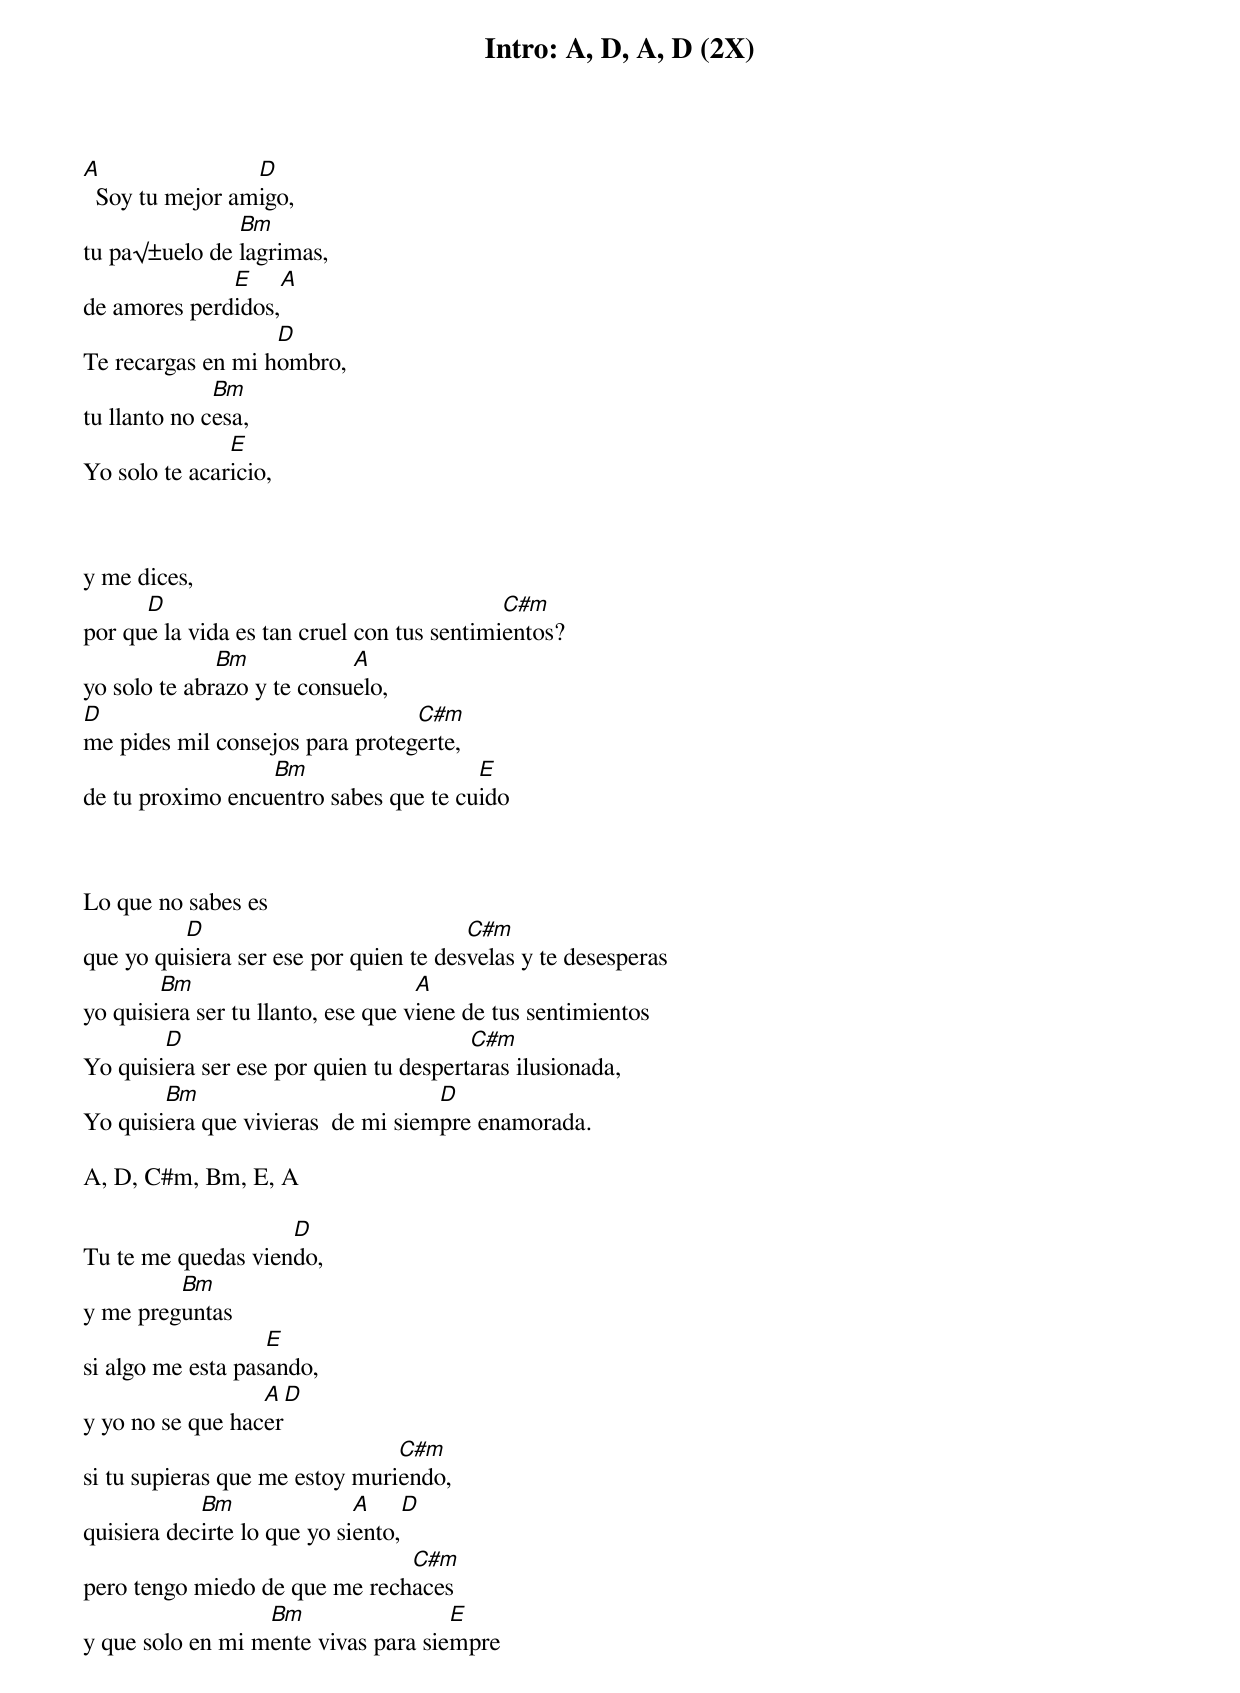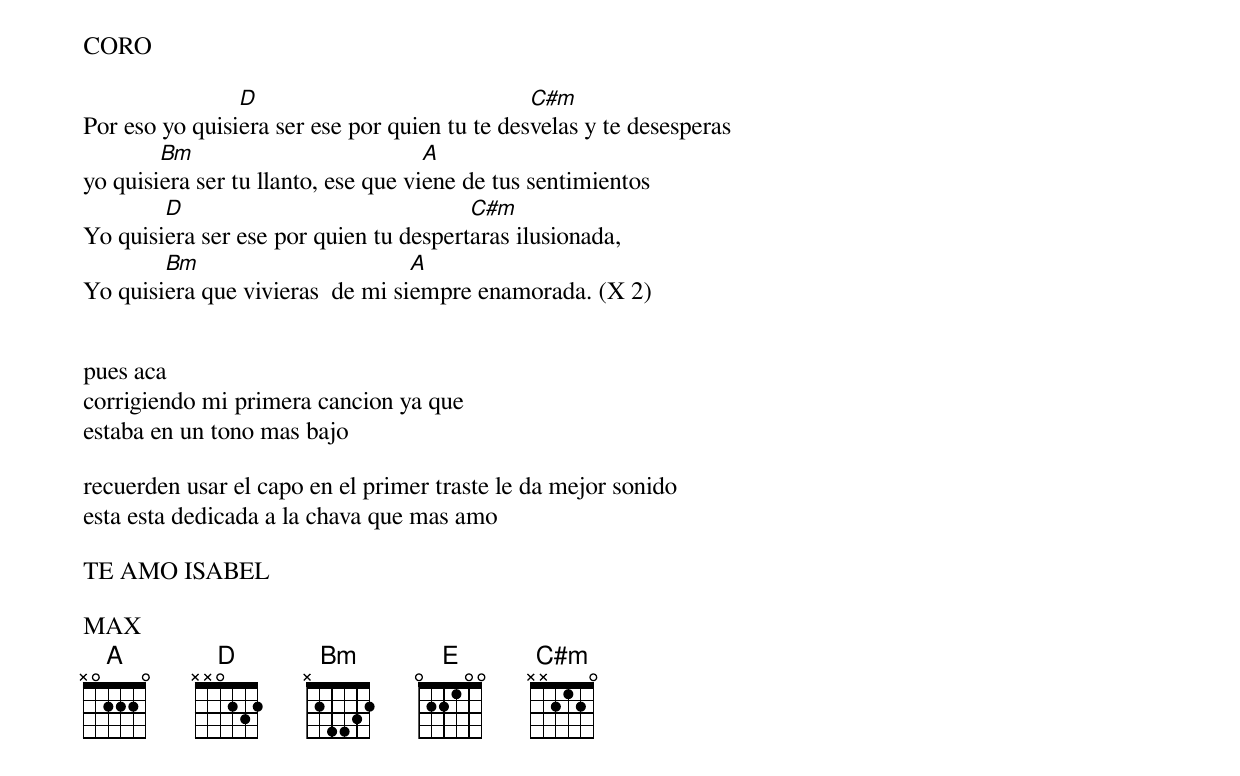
Intro: A, D, A, D (2X)

A                D
  Soy tu mejor amigo,
               Bm
tu pa√±uelo de lagrimas,
              E      A
de amores perdidos,
                   D
Te recargas en mi hombro,
              Bm
tu llanto no cesa,
               E
Yo solo te acaricio,



y me dices,
      D                                     C#m
por que la vida es tan cruel con tus sentimientos?
              Bm            A
yo solo te abrazo y te consuelo,
D                                C#m
me pides mil consejos para protegerte,
                  Bm                   E
de tu proximo encuentro sabes que te cuido



Lo que no sabes es
          D                             C#m
que yo quisiera ser ese por quien te desvelas y te desesperas
        Bm                          A
yo quisiera ser tu llanto, ese que viene de tus sentimientos
        D                               C#m
Yo quisiera ser ese por quien tu despertaras ilusionada,
        Bm                          D
Yo quisiera que vivieras  de mi siempre enamorada.

A, D, C#m, Bm, E, A

                    D
Tu te me quedas viendo,
         Bm
y me preguntas
                   E
si algo me esta pasando,
                  A          D
y yo no se que hacer
                                C#m
si tu supieras que me estoy muriendo,
            Bm               A        D
quisiera decirte lo que yo siento,
                               C#m
pero tengo miedo de que me rechaces
                  Bm                 E
y que solo en mi mente vivas para siempre


CORO

                D                              C#m
Por eso yo quisiera ser ese por quien tu te desvelas y te desesperas
        Bm                           A
yo quisiera ser tu llanto, ese que viene de tus sentimientos
        D                               C#m
Yo quisiera ser ese por quien tu despertaras ilusionada,
        Bm                        A
Yo quisiera que vivieras  de mi siempre enamorada. (X 2)


pues aca
corrigiendo mi primera cancion ya que
estaba en un tono mas bajo

recuerden usar el capo en el primer traste le da mejor sonido
esta esta dedicada a la chava que mas amo

TE AMO ISABEL

MAX
